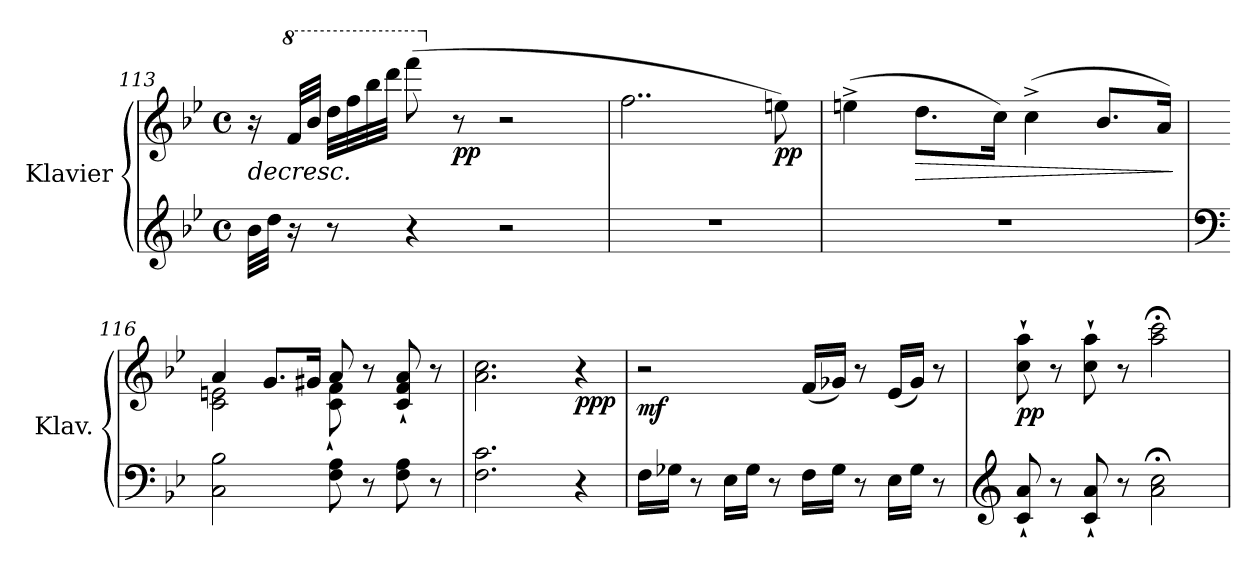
**kern	**kern	**dynam
*part1	*part1	*part1
*staff2	*staff1	*staff1/2
*I"Klavier	*	*
*I'Klav.	*	*
*clefG2	*clefG2	*
*k[b-e-]	*k[b-e-]	*
*M4/4	*M4/4	*
*met(c)	*met(c)	*
=113	=113	=113
!	!	!LO:HP:b
(32b-\LLL	16r	>
32dd\JJJ	.	.
*	*8va	*
16r	32ff/LLL	.
.	32bb-/JJJ	.
8r	32ddd\LLL	.
.	32fff\	.
.	32bbb-\	.
.	32dddd\JJJ	.
4r	(8ffff\	.
*	*X8va	*
!	!	!LO:DY:b
.	8r	pp
*	*MM80	*
2r	2r	.
=114	=114	=114
!	!	!LO:DY:b
!	!	!LO:DY:n=1:b
1r	2..ff\	mf fp
!	!	!LO:DY:n=2:b
.	8een\)	pp
=115	=115	=115
*	*^	*
1r	(4een^\	4ryy	.
!	!	!	!LO:HP:b
.	8.dd\L	8dd!\Lyy	>
.	.	8cc!\Jyy	.
.	16cc\Jk)	.	.
*	*MM94	*	*
.	(4cc^\	2ryy	.
.	8.b-/L	.	.
.	16a/Jk)	.	.
*	*v	*v	*
.	.	]
!!LO:LB:g=z
=116	=116	=116
*clefF4	*	*
*	*^	*
2C\ 2B-\	4a/	2c\ 2en\	.
.	8.g/L	.	.
.	16g#X/Jk	.	.
8F\ 8A\	8a/	8c\` 8f\`	.
8r	8r	4.ryy	.
8F\ 8A\	8c/` 8f/` 8a/`	.	.
8r	8r	.	.
*	*v	*v	*
=117	=117	=117
2.F\ 2.c\	2.a\ 2.cc\	.
*	*MM80	*
!	!	!LO:DY:n=1:b
4r	4r	] ppp
=118	=118	=118
*	*MM140	*
!	!	!LO:DY:b
16F\LL	2r	mf
16G-X\JJ	.	.
8r	.	.
16E-\LL	.	.
16G-\JJ	.	.
8r	.	.
16F\LL	(16f/LL	.
16G-\JJ	16g-X/JJ)	.
8r	8r	.
16E-\LL	(16e-/LL	.
16G-\JJ	16g-/JJ)	.
8r	8r	.
=119	=119	=119
*clefG2	*	*
*	*MM104	*
!	!	!LO:DY:b
8c/` 8a/`	8cc\` 8aa\`	pp
8r	8r	.
8c/` 8a/`	8cc\` 8aa\`	.
8r	8r	.
*	*MM30	*
2a\;< 2cc\;<	2aa\;< 2ccc\;<	.
=	=	=
*-	*-	*-
